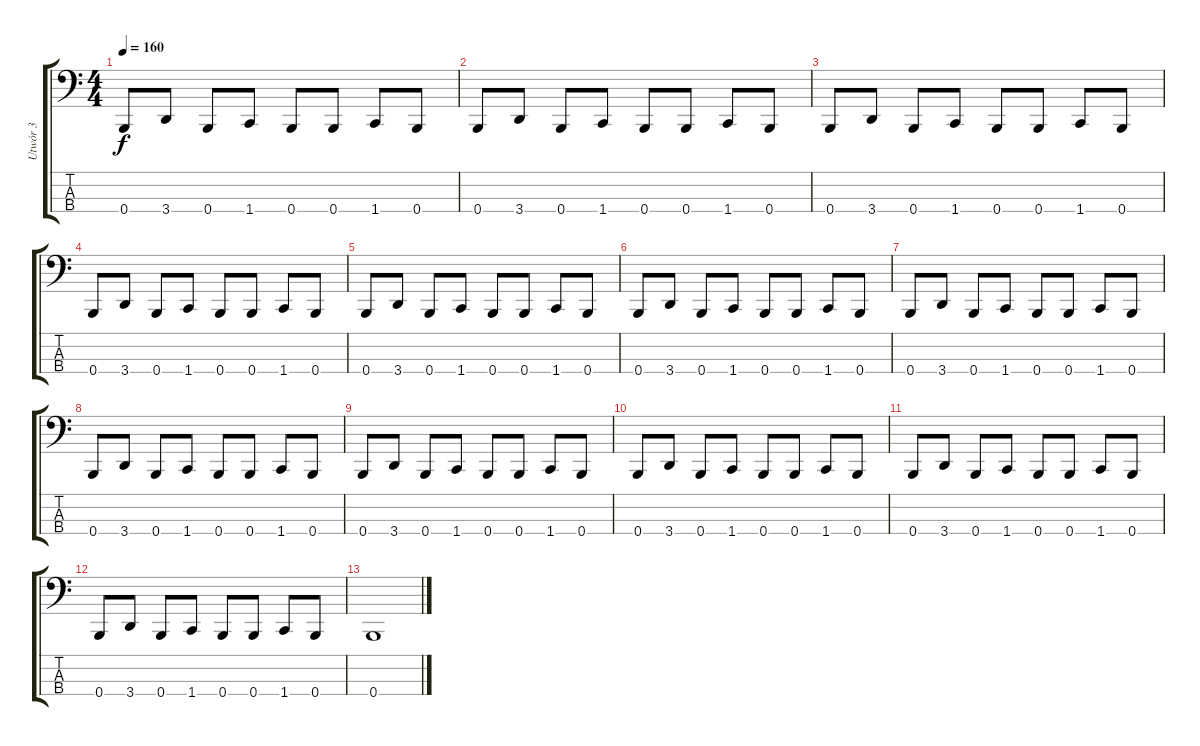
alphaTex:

\track ("Utwór 3" "Utwór 3") {instrument electricbasspick}
\staff {score tabs}
\tuning (E2 B1 Gb1 B0) {hide}
\ts (4 4)
\tempo 160
\clef f4
\ks c
0.4.8{dy f} 3.4.8 0.4.8 1.4.8 0.4.8 0.4.8 1.4.8 0.4.8 |
0.4.8 3.4.8 0.4.8 1.4.8 0.4.8 0.4.8 1.4.8 0.4.8 |
0.4.8 3.4.8 0.4.8 1.4.8 0.4.8 0.4.8 1.4.8 0.4.8 |
0.4.8 3.4.8 0.4.8 1.4.8 0.4.8 0.4.8 1.4.8 0.4.8 |
0.4.8 3.4.8 0.4.8 1.4.8 0.4.8 0.4.8 1.4.8 0.4.8 |
0.4.8 3.4.8 0.4.8 1.4.8 0.4.8 0.4.8 1.4.8 0.4.8 |
0.4.8 3.4.8 0.4.8 1.4.8 0.4.8 0.4.8 1.4.8 0.4.8 |
0.4.8 3.4.8 0.4.8 1.4.8 0.4.8 0.4.8 1.4.8 0.4.8 |
0.4.8 3.4.8 0.4.8 1.4.8 0.4.8 0.4.8 1.4.8 0.4.8 |
0.4.8 3.4.8 0.4.8 1.4.8 0.4.8 0.4.8 1.4.8 0.4.8 |
0.4.8 3.4.8 0.4.8 1.4.8 0.4.8 0.4.8 1.4.8 0.4.8 |
0.4.8 3.4.8 0.4.8 1.4.8 0.4.8 0.4.8 1.4.8 0.4.8 |
0.4.1
